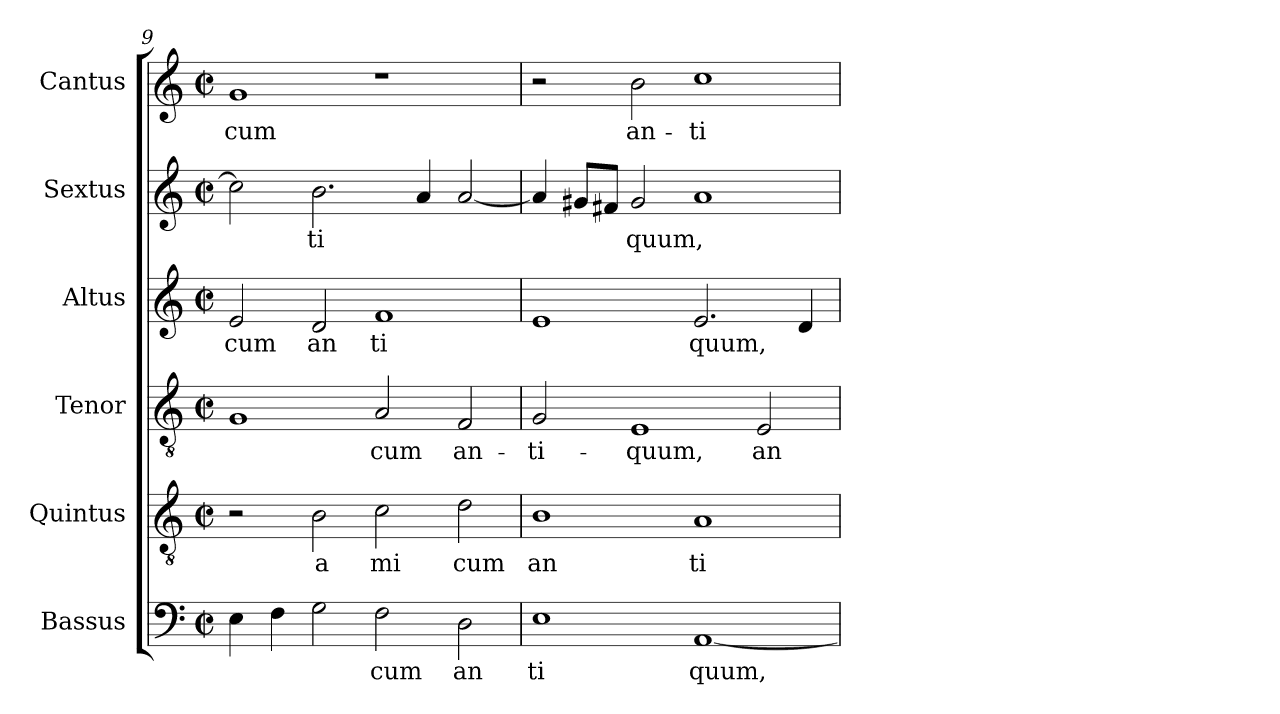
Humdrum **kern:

**kern	**text	**kern	**text	**kern	**text	**kern	**text	**kern	**text	**kern	**text
*part6	*part6	*part5	*part5	*part4	*part4	*part3	*part3	*part2	*part2	*part1	*part1
*staff6	*staff6	*staff5	*staff5	*staff4	*staff4	*staff3	*staff3	*staff2	*staff2	*staff1	*staff1
*I"Bassus	*	*I"Quintus	*	*I"Tenor	*	*I"Altus	*	*I"Sextus	*	*I"Cantus	*
*clefF4	*	*clefGv2	*	*clefGv2	*	*clefG2	*	*clefG2	*	*clefG2	*
*M2/2	*	*M2/2	*	*M2/2	*	*M2/2	*	*M2/2	*	*M2/2	*
*met(c|)	*	*met(c|)	*	*met(c|)	*	*met(c|)	*	*met(c|)	*	*met(c|)	*
=9	=9	=9	=9	=9	=9	=9	=9	=9	=9	=9	=9
!	!	!	!	!	!	!	!LO:LY:b:cj	!	!	!	!LO:LY:b:cj
4E\	.	2r	.	1G	.	2e/	cum	2cc\]	.	1g	-cum
4F\	.	.	.	.	.	.	.	.	.	.	.
!	!	!	!LO:LY:b:cj	!	!	!	!LO:LY:b:cj	!	!LO:LY:b:cj	!	!
2G\	.	2B\	a	.	.	2d/	an	2.b\	ti	.	.
!	!LO:LY:b:cj	!	!LO:LY:b:cj	!	!LO:LY:b:cj	!	!LO:LY:b:cj	!	!	!	!
2F\	cum	2c\	mi	2A/	-cum	1f	ti	.	.	1r	.
.	.	.	.	.	.	.	.	4a/	.	.	.
!	!LO:LY:b:cj	!	!LO:LY:b:cj	!	!LO:LY:b:cj	!	!	!	!	!	!
2D\	an	2d\	cum	2F/	an-	.	.	[<2a/	.	.	.
=10	=10	=10	=10	=10	=10	=10	=10	=10	=10	=10	=10
!	!LO:LY:b:cj	!	!LO:LY:b:cj	!	!LO:LY:b:cj	!	!	!	!	!	!
1E	ti	1B	an	2G/	-ti-	1e	.	4a/]	.	2r	.
.	.	.	.	.	.	.	.	8g#/L	.	.	.
.	.	.	.	.	.	.	.	8f#/J	.	.	.
!	!	!	!	!	!LO:LY:b:cj	!	!	!	!LO:LY:b	!	!LO:LY:b:cj
.	.	.	.	1E	-quum,	.	.	2g#/	quum,	2b\	an-
!	!LO:LY:b	!	!LO:LY:b:cj	!	!	!	!LO:LY:b	!	!	!	!LO:LY:b:cj
[<1AA	quum,	1A	ti	.	.	2.e/	quum,	1a	.	1cc	-ti-
!	!	!	!	!	!LO:LY:b:cj	!	!	!	!	!	!
.	.	.	.	2E/	an-	.	.	.	.	.	.
.	.	.	.	.	.	4d/	.	.	.	.	.
=	=	=	=	=	=	=	=	=	=	=	=
*-	*-	*-	*-	*-	*-	*-	*-	*-	*-	*-	*-
